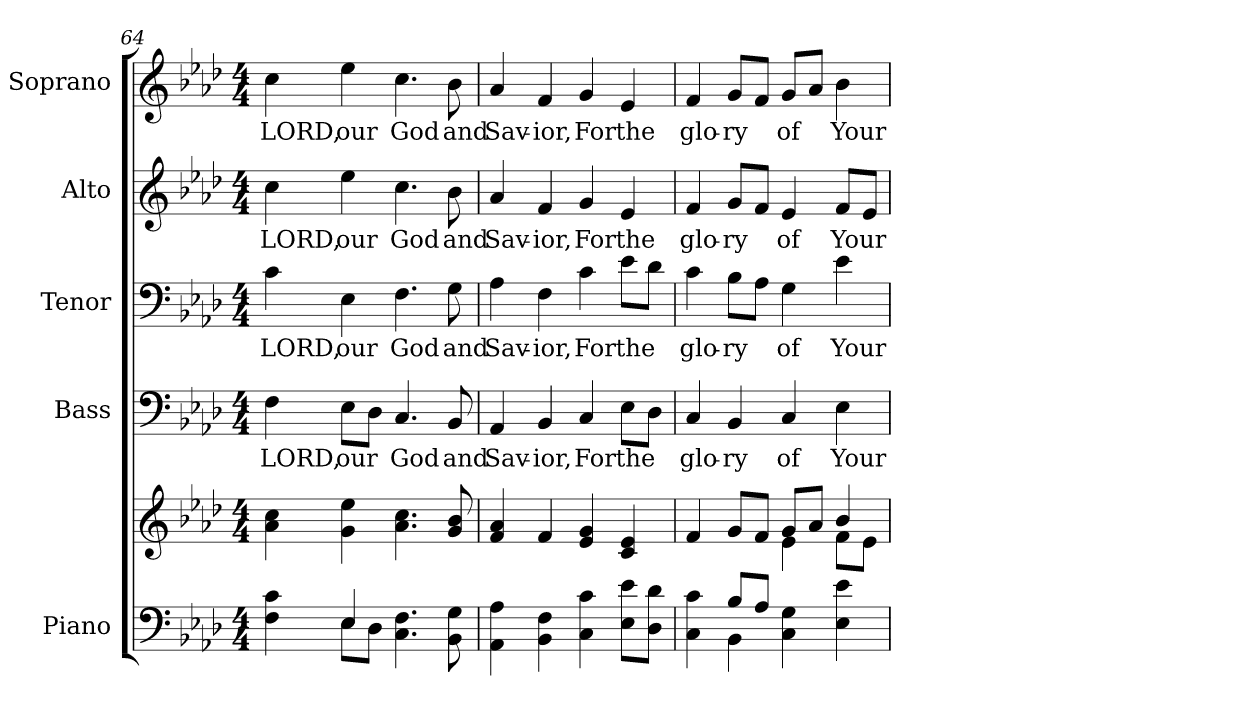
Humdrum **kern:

**kern	**kern	**kern	**text	**kern	**text	**kern	**text	**kern	**text
*part5	*part5	*part4	*part4	*part3	*part3	*part2	*part2	*part1	*part1
*staff6	*staff5	*staff4	*staff4	*staff3	*staff3	*staff2	*staff2	*staff1	*staff1
*I"Piano	*	*I"Bass	*	*I"Tenor	*	*I"Alto	*	*I"Soprano	*
*I'Pno.	*	*I'B.	*	*I'T.	*	*I'A.	*	*I'S.	*
!!LO:PB:g=z
*clefF4	*clefG2	*clefF4	*	*clefF4	*	*clefG2	*	*clefG2	*
*k[b-e-a-d-]	*k[b-e-a-d-]	*k[b-e-a-d-]	*	*k[b-e-a-d-]	*	*k[b-e-a-d-]	*	*k[b-e-a-d-]	*
*A-:	*A-:	*A-:	*	*A-:	*	*A-:	*	*A-:	*
*M4/4	*M4/4	*M4/4	*	*M4/4	*	*M4/4	*	*M4/4	*
=64	=64	=64	=64	=64	=64	=64	=64	=64	=64
*^	*	*	*	*	*	*	*	*	*
!	!	!	!	!LO:LY:b:color=#000000	!	!	!	!	!	!
!	!	!	!	!	!	!LO:LY:b:color=#000000	!	!	!	!
!	!	!	!	!	!	!	!	!LO:LY:b:color=#000000	!	!
!	!	!	!	!	!	!	!	!	!	!LO:LY:b:color=#000000
4Fi\ 4ci	4ryy	4a-i\ 4cci	4Fi\	LORD,	4ci\	LORD,	4cci\	LORD,	4cci\	LORD,
!	!	!	!	!LO:LY:b:color=#000000	!	!	!	!	!	!
!	!	!	!	!	!	!LO:LY:b:color=#000000	!	!	!	!
!	!	!	!	!	!	!	!	!LO:LY:b:color=#000000	!	!
!	!	!	!	!	!	!	!	!	!	!LO:LY:b:color=#000000
4E-i/	8E-i\L	4gi\ 4ee-i	8E-i\L	our	4E-i\	our	4ee-i\	our	4ee-i\	our
.	8D-i\J	.	8D-i\J	.	.	.	.	.	.	.
!	!	!	!	!LO:LY:b:color=#000000	!	!	!	!	!	!
!	!	!	!	!	!	!LO:LY:b:color=#000000	!	!	!	!
!	!	!	!	!	!	!	!	!LO:LY:b:color=#000000	!	!
!	!	!	!	!	!	!	!	!	!	!LO:LY:b:color=#000000
4.Ci\ 4.Fi	2ryy	4.a-i\ 4.cci	4.Ci/	God	4.Fi\	God	4.cci\	God	4.cci\	God
!	!	!	!	!LO:LY:b:color=#000000	!	!	!	!	!	!
!	!	!	!	!	!	!LO:LY:b:color=#000000	!	!	!	!
!	!	!	!	!	!	!	!	!LO:LY:b:color=#000000	!	!
!	!	!	!	!	!	!	!	!	!	!LO:LY:b:color=#000000
8BB-i\ 8Gi	.	8gi/ 8b-i	8BB-i/	and	8Gi\	and	8b-i\	and	8b-i\	and
*v	*v	*	*	*	*	*	*	*	*	*
=65	=65	=65	=65	=65	=65	=65	=65	=65	=65
!	!	!	!LO:LY:b:color=#000000	!	!	!	!	!	!
!	!	!	!	!	!LO:LY:b:color=#000000	!	!	!	!
!	!	!	!	!	!	!	!LO:LY:b:color=#000000	!	!
!	!	!	!	!	!	!	!	!	!LO:LY:b:color=#000000
4AA-i\ 4A-i	4fi/ 4a-i	4AA-i/	Sav-	4A-i\	Sav-	4a-i/	Sav-	4a-i/	Sav-
!	!	!	!LO:LY:b:color=#000000	!	!	!	!	!	!
!	!	!	!	!	!LO:LY:b:color=#000000	!	!	!	!
!	!	!	!	!	!	!	!LO:LY:b:color=#000000	!	!
!	!	!	!	!	!	!	!	!	!LO:LY:b:color=#000000
4BB-i\ 4Fi	4fi/	4BB-i/	-ior,	4Fi\	-ior,	4fi/	-ior,	4fi/	-ior,
!	!	!	!LO:LY:b:color=#000000	!	!	!	!	!	!
!	!	!	!	!	!LO:LY:b:color=#000000	!	!	!	!
!	!	!	!	!	!	!	!LO:LY:b:color=#000000	!	!
!	!	!	!	!	!	!	!	!	!LO:LY:b:color=#000000
4Ci\ 4ci	4e-i/ 4gi	4Ci/	For	4ci\	For	4gi/	For	4gi/	For
!	!	!	!LO:LY:b:color=#000000	!	!	!	!	!	!
!	!	!	!	!	!LO:LY:b:color=#000000	!	!	!	!
!	!	!	!	!	!	!	!LO:LY:b:color=#000000	!	!
!	!	!	!	!	!	!	!	!	!LO:LY:b:color=#000000
8E-i\ 8e-iL	4ci/ 4e-i	8E-i\L	the	8e-i\L	the	4e-i/	the	4e-i/	the
8D-i\ 8d-iJ	.	8D-i\J	.	8d-i\J	.	.	.	.	.
=66	=66	=66	=66	=66	=66	=66	=66	=66	=66
*^	*^	*	*	*	*	*	*	*	*
!	!	!	!	!	!LO:LY:b:color=#000000	!	!	!	!	!	!
!	!	!	!	!	!	!	!LO:LY:b:color=#000000	!	!	!	!
!	!	!	!	!	!	!	!	!	!LO:LY:b:color=#000000	!	!
!	!	!	!	!	!	!	!	!	!	!	!LO:LY:b:color=#000000
4Ci\ 4ci	4ryy	4fi/	2ryy	4Ci/	glo-	4ci\	glo-	4fi/	glo-	4fi/	glo-
!	!	!	!	!	!LO:LY:b:color=#000000	!	!	!	!	!	!
!	!	!	!	!	!	!	!LO:LY:b:color=#000000	!	!	!	!
!	!	!	!	!	!	!	!	!	!LO:LY:b:color=#000000	!	!
!	!	!	!	!	!	!	!	!	!	!	!LO:LY:b:color=#000000
8B-i/L	4BB-i\	8gi/L	.	4BB-i/	-ry	8B-i\L	-ry	8gi/L	-ry	8gi/L	-ry
8A-i/J	.	8fi/J	.	.	.	8A-i\J	.	8fi/J	.	8fi/J	.
!	!	!	!	!	!LO:LY:b:color=#000000	!	!	!	!	!	!
!	!	!	!	!	!	!	!LO:LY:b:color=#000000	!	!	!	!
!	!	!	!	!	!	!	!	!	!LO:LY:b:color=#000000	!	!
!	!	!	!	!	!	!	!	!	!	!	!LO:LY:b:color=#000000
4Ci\ 4Gi	2ryy	8gi/L	4e-i\	4Ci/	of	4Gi\	of	4e-i/	of	8gi/L	of
.	.	8a-i/J	.	.	.	.	.	.	.	8a-i/J	.
!	!	!	!	!	!LO:LY:b:color=#000000	!	!	!	!	!	!
!	!	!	!	!	!	!	!LO:LY:b:color=#000000	!	!	!	!
!	!	!	!	!	!	!	!	!	!LO:LY:b:color=#000000	!	!
!	!	!	!	!	!	!	!	!	!	!	!LO:LY:b:color=#000000
4E-i\ 4e-i	.	4b-i/	8fi\L	4E-i\	Your	4e-i\	Your	8fi/L	Your	4b-i\	Your
.	.	.	8e-i\J	.	.	.	.	8e-i/J	.	.	.
*v	*v	*	*	*	*	*	*	*	*	*	*
*	*v	*v	*	*	*	*	*	*	*	*
=	=	=	=	=	=	=	=	=	=
*-	*-	*-	*-	*-	*-	*-	*-	*-	*-
